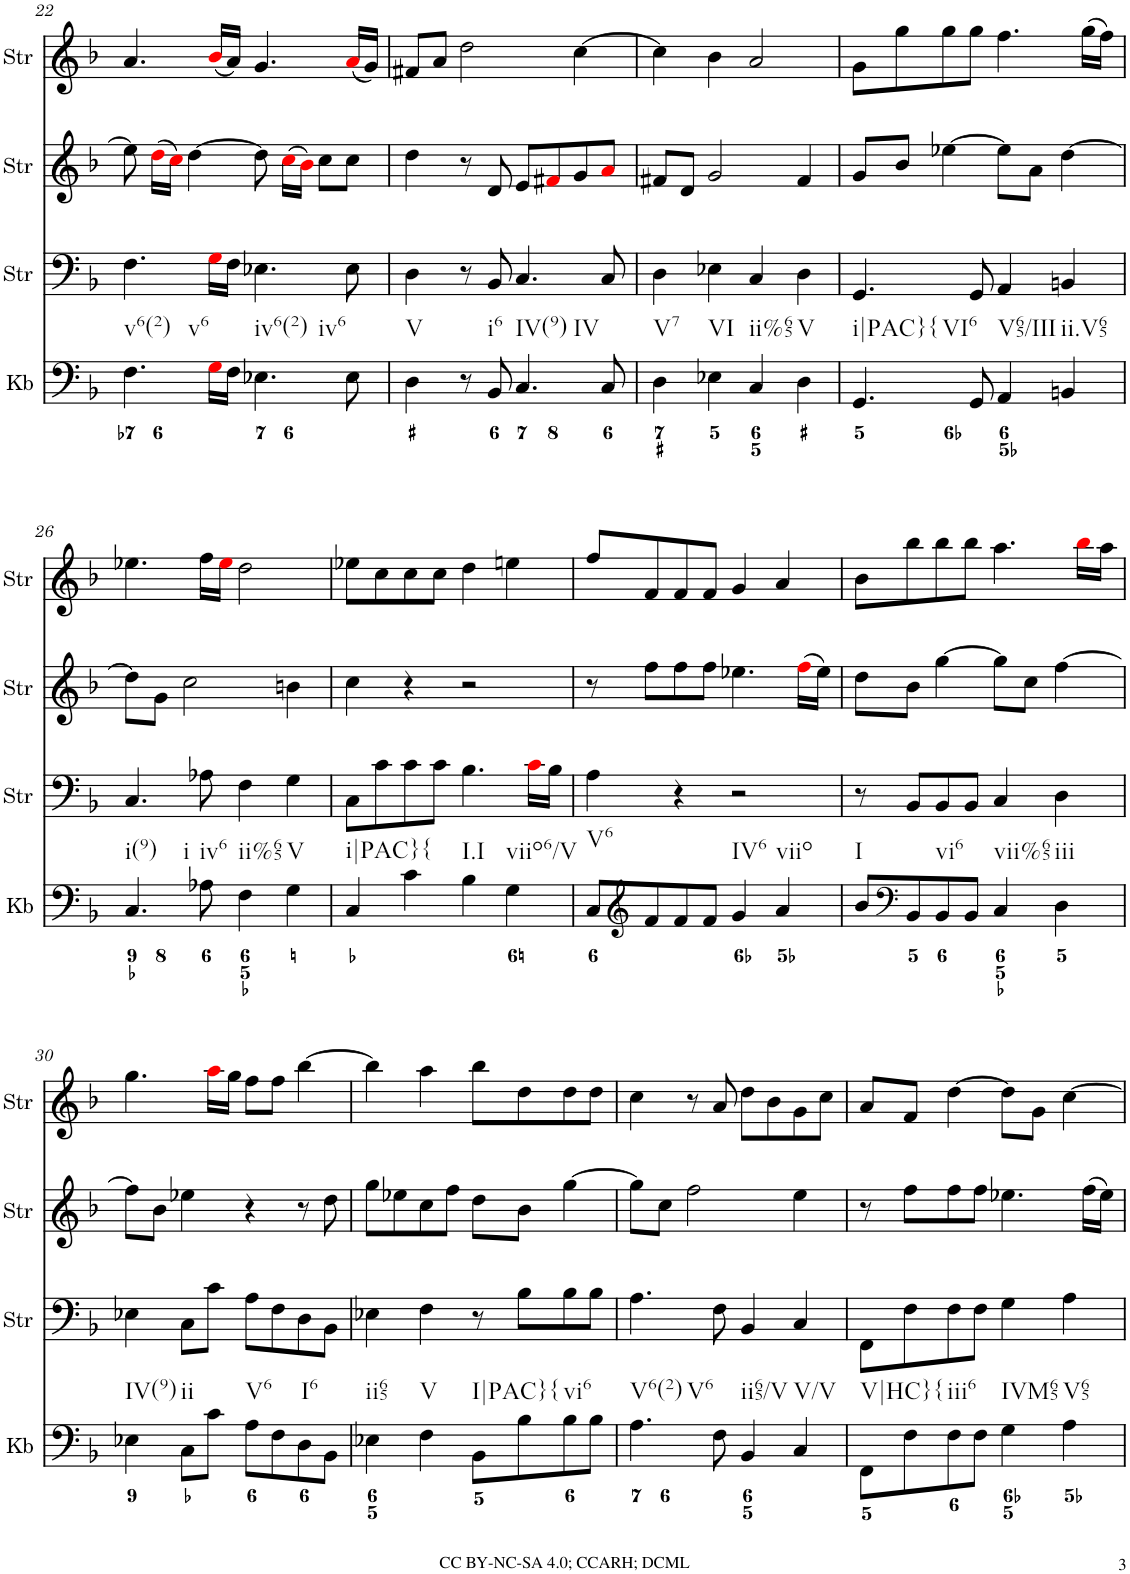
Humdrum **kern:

**kern	**kern	**kern	**kern
*part4	*part3	*part2	*part1
*staff4	*staff3	*staff2	*staff1
*I"Keyboard	*I"StringInstrument	*I"StringInstrument	*I"StringInstrument
*I'Kb	*I'Str	*I'Str	*I'Str
!!LO:PB:g=z
*clefF4	*clefF4	*clefG2	*clefG2
*k[b-]	*k[b-]	*k[b-]	*k[b-]
*M4/4	*M4/4	*M4/4	*M4/4
=22	=22	=22	=22
!LO:TX:b:t=v6(2)	!	!	!
!LO:TX:b:t=v6	!	!	!
4.F\	4.F\	8ee-\]	4.a/
.	.	(16ddi\LL	.
.	.	16cci\JJ)	.
.	.	[4dd\	.
16Gi\LL	16Gi\LL	.	(16b-i/LL
16F\JJ	16F\JJ	.	16a/JJ)
!LO:TX:b:t=iv6(2)	!	!	!
!LO:TX:b:t=iv6	!	!	!
4.E-X\	4.E-X\	8dd\]	4.g/
.	.	(16cci\LL	.
.	.	16b-i\JJ)	.
.	.	8cc\L	.
8E-\	8E-\	8cc\J	(16ai/LL
.	.	.	16g/JJ)
=23	=23	=23	=23
!LO:TX:b:t=V	!	!	!
4D\	4D\	4dd\	8f#X/L
.	.	.	8a/J
8r	8r	8r	2dd\
!LO:TX:b:t=i6	!	!	!
8BB-/	8BB-/	8d/	.
!LO:TX:b:t=IV(9)	!	!	!
!LO:TX:b:t=IV	!	!	!
4.C/	4.C/	8e/L	.
.	.	8f#Xi/	.
.	.	8g/	[4cc\
8C/	8C/	8ai/J	.
=24	=24	=24	=24
!LO:TX:b:t=V7	!	!	!
4D\	4D\	8f#X/L	4cc\]
.	.	8d/J	.
!LO:TX:b:t=VI	!	!	!
4E-X\	4E-X\	2g/	4b-\
!LO:TX:b:t=ii%65	!	!	!
4C/	4C/	.	2a/
!LO:TX:b:t=V	!	!	!
4D\	4D\	4f#/	.
=25	=25	=25	=25
!LO:TX:b:t=i|PAC}{	!	!	!
!LO:TX:b:t=VI6	!	!	!
4.GG/	4.GG/	8g/L	8g\L
.	.	8b-/J	8gg\
.	.	[4ee-X\	8gg\
8GG/	8GG/	.	8gg\J
!LO:TX:b:t=V65/III	!	!	!
4AA/	4AA/	8ee-\L]	4.ff\
.	.	8a\J	.
!LO:TX:b:t=ii.V65	!	!	!
4BBn/	4BBn/	[4dd\	.
.	.	.	(16gg\LL
.	.	.	16ff\JJ)
!!LO:LB:g=z
=26	=26	=26	=26
!LO:TX:b:t=i(9)	!	!	!
!LO:TX:b:t=i	!	!	!
4.C/	4.C/	8dd\L]	4.ee-X\
.	.	8g\J	.
.	.	2cc\	.
!LO:TX:b:t=iv6	!	!	!
8A-X\	8A-X\	.	16ff\LL
.	.	.	16ee-i\JJ
!LO:TX:b:t=ii%65	!	!	!
4F\	4F\	.	2dd\
!LO:TX:b:t=V	!	!	!
4G\	4G\	4bn\	.
=27	=27	=27	=27
!LO:TX:b:t=i|PAC}{	!	!	!
4C/	8C\L	4cc\	8ee-X\L
.	8c\	.	8cc\
4c\	8c\	4r	8cc\
.	8c\J	.	8cc\J
!LO:TX:b:t=I.I	!	!	!
4B-\	4.B-\	2r	4dd\
!LO:TX:b:t=viio6/V	!	!	!
4G\	.	.	4een\
.	16ci\LL	.	.
.	16B-\JJ	.	.
=28	=28	=28	=28
!LO:TX:b:t=V6	!	!	!
8C/L	4A\	8r	8ff/L
*clefG2	*	*	*
8f/	.	8ff\L	8f/
8f/	4r	8ff\	8f/
8f/J	.	8ff\J	8f/J
!LO:TX:b:t=IV6	!	!	!
4g/	2r	4.ee-X\	4g/
!LO:TX:b:t=viio	!	!	!
4a/	.	.	4a/
.	.	(16ffi\LL	.
.	.	16ee-\JJ)	.
=29	=29	=29	=29
!LO:TX:b:t=I	!	!	!
8b-/L	8r	8dd\L	8b-\L
*clefF4	*	*	*
8BB-/	8BB-/L	8b-\J	8bb-\
!LO:TX:b:t=vi6	!	!	!
8BB-/	8BB-/	[4gg\	8bb-\
8BB-/J	8BB-/J	.	8bb-\J
!LO:TX:b:t=vii%65	!	!	!
4C/	4C/	8gg\L]	4.aa\
.	.	8cc\J	.
!LO:TX:b:t=iii	!	!	!
4D\	4D\	[4ff\	.
.	.	.	16bb-i\LL
.	.	.	16aa\JJ
!!LO:LB:g=z
=30	=30	=30	=30
!LO:TX:b:t=IV(9)	!	!	!
4E-X\	4E-X\	8ff\L]	4.gg\
.	.	8b-\J	.
!LO:TX:b:t=ii	!	!	!
8C\L	8C\L	4ee-X\	.
8c\J	8c\J	.	16aai\LL
.	.	.	16gg\JJ
!LO:TX:b:t=V6	!	!	!
8A\L	8A\L	4r	8ff\L
8F\	8F\	.	8ff\J
!LO:TX:b:t=I6	!	!	!
8D\	8D\	8r	[4bb-\
8BB-\J	8BB-\J	8dd\	.
=31	=31	=31	=31
!LO:TX:b:t=ii65	!	!	!
4E-X\	4E-X\	8gg\L	4bb-\]
.	.	8ee-X\	.
!LO:TX:b:t=V	!	!	!
4F\	4F\	8cc\	4aa\
.	.	8ff\J	.
!LO:TX:b:t=I|PAC}{	!	!	!
8BB-\L	8r	8dd\L	8bb-\L
8B-\	8B-\L	8b-\J	8dd\
!LO:TX:b:t=vi6	!	!	!
8B-\	8B-\	[4gg\	8dd\
8B-\J	8B-\J	.	8dd\J
=32	=32	=32	=32
!LO:TX:b:t=V6(2)	!	!	!
!LO:TX:b:t=V6	!	!	!
4.A\	4.A\	8gg\L]	4cc\
.	.	8cc\J	.
.	.	2ff\	8r
8F\	8F\	.	8a/
!LO:TX:b:t=ii65/V	!	!	!
4BB-/	4BB-/	.	8dd\L
.	.	.	8b-\
!LO:TX:b:t=V/V	!	!	!
4C/	4C/	4ee\	8g\
.	.	.	8cc\J
=33	=33	=33	=33
!LO:TX:b:t=V|HC}{	!	!	!
8FF\L	8FF\L	8r	8a/L
8F\	8F\	8ff\L	8f/J
!LO:TX:b:t=iii6	!	!	!
8F\	8F\	8ff\	[4dd\
8F\J	8F\J	8ff\J	.
!LO:TX:b:t=IVM65	!	!	!
4G\	4G\	4.ee-X\	8dd\L]
.	.	.	8g\J
!LO:TX:b:t=V65	!	!	!
4A\	4A\	.	[4cc\
.	.	(16ff\LL	.
.	.	16ee-\JJ)	.
=	=	=	=
*-	*-	*-	*-
